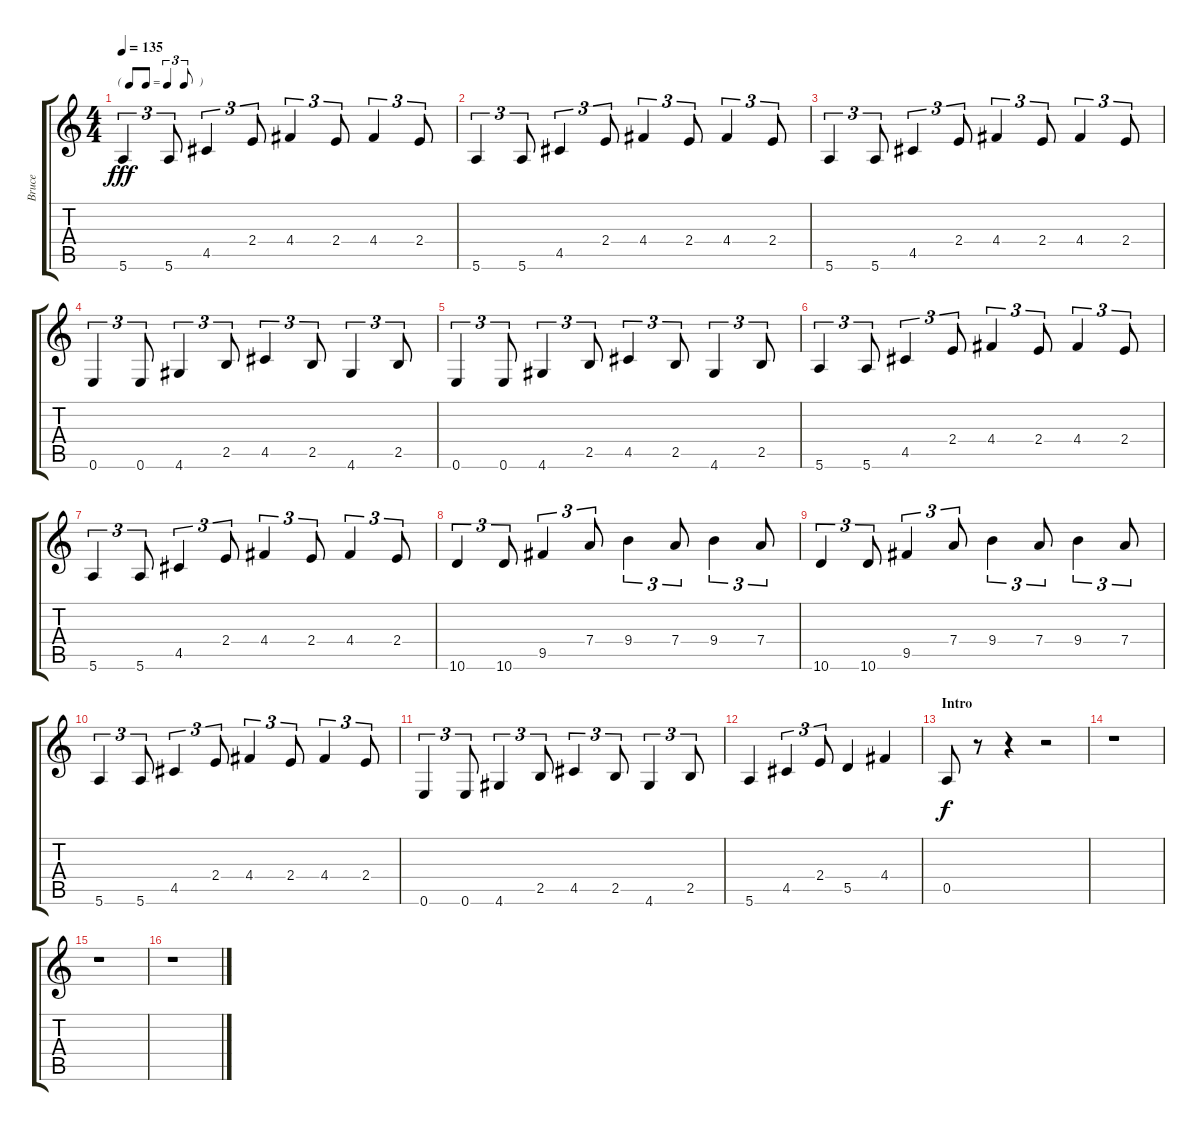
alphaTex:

\track ("Bruce" "Bruce") {instrument electricguitarmuted}
\staff {score tabs}
\tuning (E4 B3 G3 D3 A2 E2) {hide}
\ts (4 4)
\tf triplet8th
\tempo 135
\clef g2
\ks c
5.6.4{tu (3 2) dy fff} 5.6.8{tu (3 2)} 4.5.4{tu (3 2)} 2.4.8{tu (3 2)} 4.4.4{tu (3 2)} 2.4.8{tu (3 2)} 4.4.4{tu (3 2)} 2.4.8{tu (3 2)} |
5.6.4{tu (3 2)} 5.6.8{tu (3 2)} 4.5.4{tu (3 2)} 2.4.8{tu (3 2)} 4.4.4{tu (3 2)} 2.4.8{tu (3 2)} 4.4.4{tu (3 2)} 2.4.8{tu (3 2)} |
5.6.4{tu (3 2)} 5.6.8{tu (3 2)} 4.5.4{tu (3 2)} 2.4.8{tu (3 2)} 4.4.4{tu (3 2)} 2.4.8{tu (3 2)} 4.4.4{tu (3 2)} 2.4.8{tu (3 2)} |
0.6.4{tu (3 2)} 0.6.8{tu (3 2)} 4.6.4{tu (3 2)} 2.5.8{tu (3 2)} 4.5.4{tu (3 2)} 2.5.8{tu (3 2)} 4.6.4{tu (3 2)} 2.5.8{tu (3 2)} |
0.6.4{tu (3 2)} 0.6.8{tu (3 2)} 4.6.4{tu (3 2)} 2.5.8{tu (3 2)} 4.5.4{tu (3 2)} 2.5.8{tu (3 2)} 4.6.4{tu (3 2)} 2.5.8{tu (3 2)} |
5.6.4{tu (3 2)} 5.6.8{tu (3 2)} 4.5.4{tu (3 2)} 2.4.8{tu (3 2)} 4.4.4{tu (3 2)} 2.4.8{tu (3 2)} 4.4.4{tu (3 2)} 2.4.8{tu (3 2)} |
5.6.4{tu (3 2)} 5.6.8{tu (3 2)} 4.5.4{tu (3 2)} 2.4.8{tu (3 2)} 4.4.4{tu (3 2)} 2.4.8{tu (3 2)} 4.4.4{tu (3 2)} 2.4.8{tu (3 2)} |
10.6.4{tu (3 2)} 10.6.8{tu (3 2)} 9.5.4{tu (3 2)} 7.4.8{tu (3 2)} 9.4.4{tu (3 2)} 7.4.8{tu (3 2)} 9.4.4{tu (3 2)} 7.4.8{tu (3 2)} |
10.6.4{tu (3 2)} 10.6.8{tu (3 2)} 9.5.4{tu (3 2)} 7.4.8{tu (3 2)} 9.4.4{tu (3 2)} 7.4.8{tu (3 2)} 9.4.4{tu (3 2)} 7.4.8{tu (3 2)} |
5.6.4{tu (3 2)} 5.6.8{tu (3 2)} 4.5.4{tu (3 2)} 2.4.8{tu (3 2)} 4.4.4{tu (3 2)} 2.4.8{tu (3 2)} 4.4.4{tu (3 2)} 2.4.8{tu (3 2)} |
0.6.4{tu (3 2)} 0.6.8{tu (3 2)} 4.6.4{tu (3 2)} 2.5.8{tu (3 2)} 4.5.4{tu (3 2)} 2.5.8{tu (3 2)} 4.6.4{tu (3 2)} 2.5.8{tu (3 2)} |
5.6.4 4.5.4{tu (3 2)} 2.4.8{tu (3 2)} 5.5.4 4.4.4 |
\section ("" "Intro")
0.5.8{dy f} r.8 r.4 r.2 |
r.1 |
r.1 |
r.1
